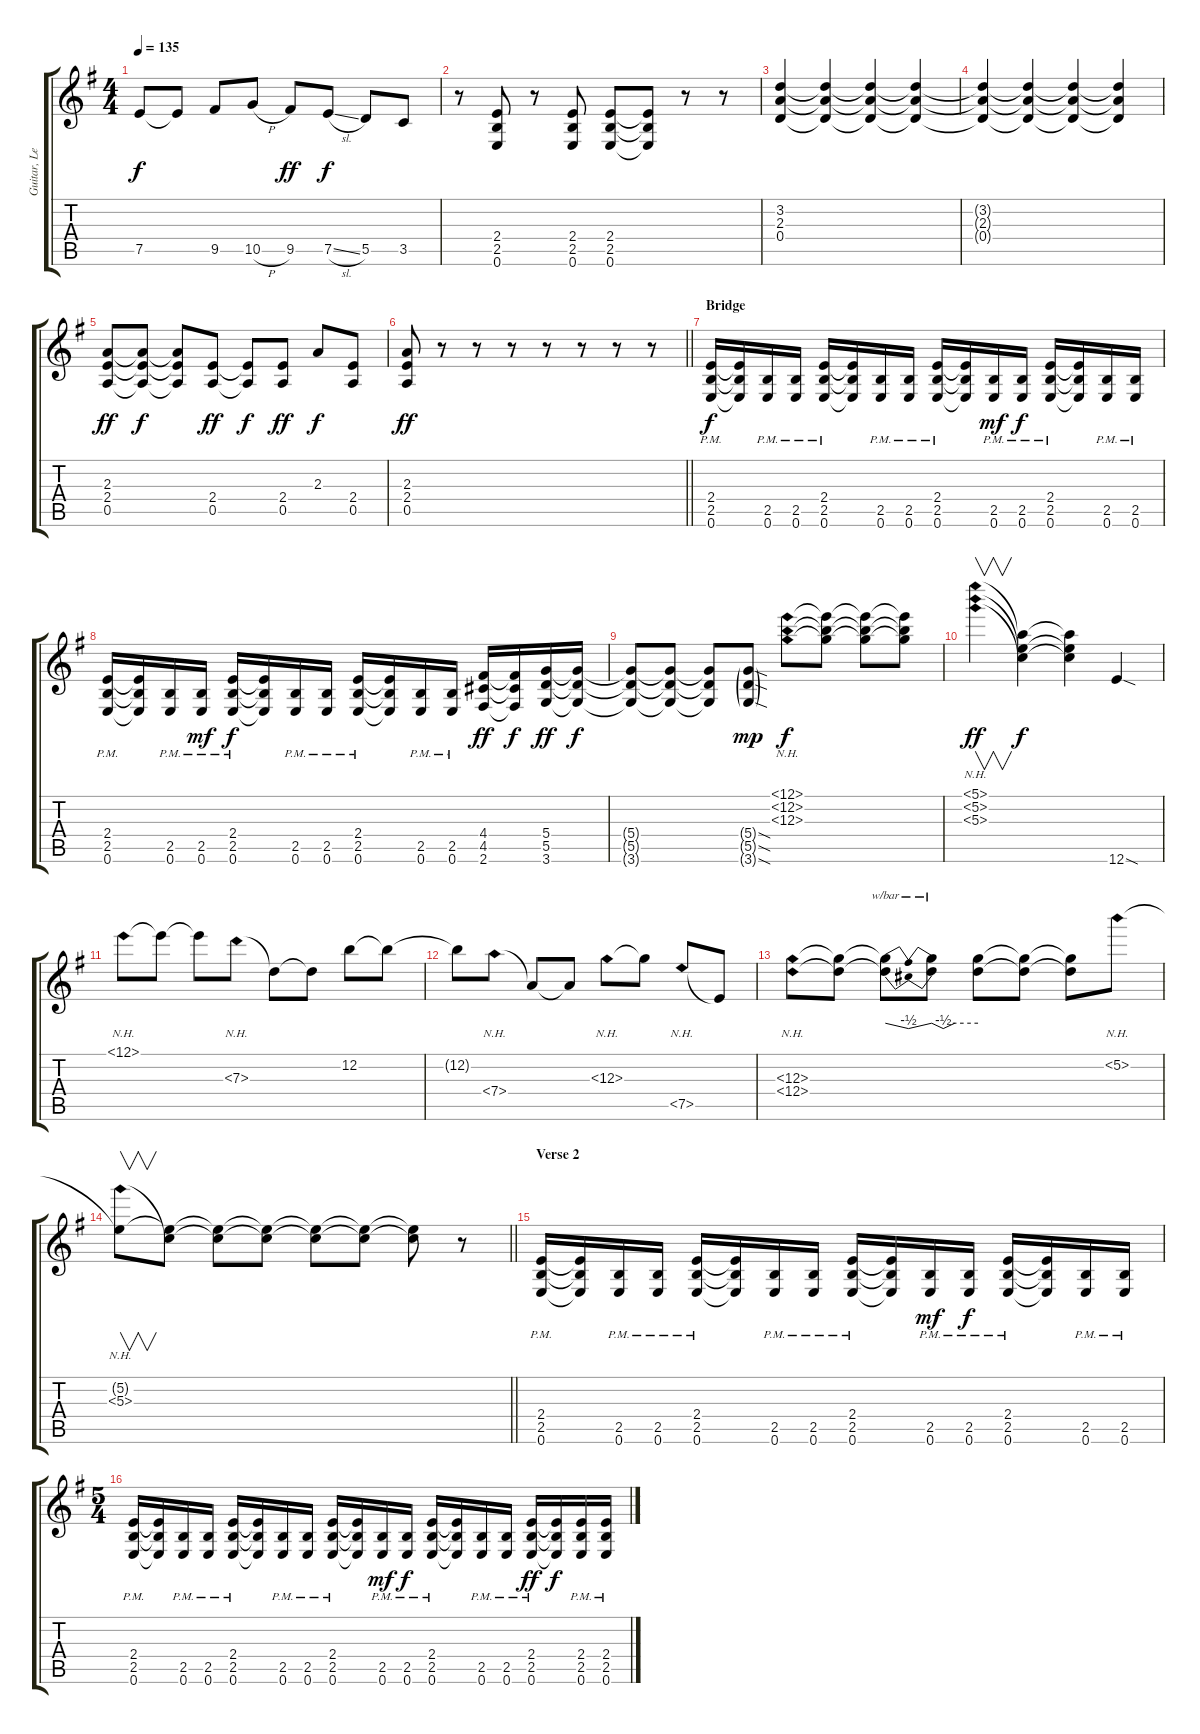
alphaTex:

\track ("Guitar, Lead" "Guitar, Le") {instrument distortionguitar}
\staff {score tabs}
\tuning (E4 B3 G3 D3 A2 E2) {hide}
\ts (4 4)
\tempo 135
\clef g2
\ks g
7.5.8{dy f} 7.5{t}.8 9.5.8 10.5{h}.8 9.5.8{dy ff} 7.5{sl}.8{dy f} 5.5.8 3.5.8 |
r.8 (2.4 2.5 0.6).8 r.8 (2.4 2.5 0.6).8 (2.4 2.5 0.6).8 (2.4{t} 2.5{t} 0.6{t}).8 r.8 r.8 |
(3.2 2.3 0.4).4 (3.2{t} 2.3{t} 0.4{t}).4 (3.2{t} 2.3{t} 0.4{t}).4 (3.2{t} 2.3{t} 0.4{t}).4 |
(3.2{t} 2.3{t} 0.4{t}).4 (3.2{t} 2.3{t} 0.4{t}).4 (3.2{t} 2.3{t} 0.4{t}).4 (3.2{t} 2.3{t} 0.4{t}).4 |
(2.3 2.4 0.5).8{dy ff} (2.3{t} 2.4{t} 0.5{t}).8{dy f} (2.3{t} 2.4{t} 0.5{t}).8 (2.4 0.5).8{dy ff} (2.4{t} 0.5{t}).8{dy f} (2.4 0.5).8{dy ff} 2.3.8{dy f} (2.4 0.5).8 |
\barLineRight lightlight
(2.3 2.4 0.5).8{dy ff} r.8 r.8 r.8 r.8 r.8 r.8 r.8 |
\section ("" "Bridge")
(2.4{pm} 2.5{pm} 0.6{pm}).16{dy f} (2.4{t} 2.5{t} 0.6{t}).16 (2.5{pm} 0.6{pm}).16 (2.5{pm} 0.6{pm}).16 (2.4{pm} 2.5{pm} 0.6{pm}).16 (2.4{t} 2.5{t} 0.6{t}).16 (2.5{pm} 0.6{pm}).16 (2.5{pm} 0.6{pm}).16 (2.4{pm} 2.5{pm} 0.6{pm}).16 (2.4{t} 2.5{t} 0.6{t}).16 (2.5{pm} 0.6{pm}).16{dy mf} (2.5{pm} 0.6{pm}).16{dy f} (2.4{pm} 2.5{pm} 0.6{pm}).16 (2.4{t} 2.5{t} 0.6{t}).16 (2.5{pm} 0.6{pm}).16 (2.5{pm} 0.6{pm}).16 |
(2.4{pm} 2.5{pm} 0.6{pm}).16 (2.4{t} 2.5{t} 0.6{t}).16 (2.5{pm} 0.6{pm}).16 (2.5{pm} 0.6{pm}).16{dy mf} (2.4{pm} 2.5{pm} 0.6{pm}).16{dy f} (2.4{t} 2.5{t} 0.6{t}).16 (2.5{pm} 0.6{pm}).16 (2.5{pm} 0.6{pm}).16 (2.4{pm} 2.5{pm} 0.6{pm}).16 (2.4{t} 2.5{t} 0.6{t}).16 (2.5{pm} 0.6{pm}).16 (2.5{pm} 0.6{pm}).16 (4.4 4.5 2.6).16{dy ff} (4.4{t} 4.5{t} 2.6{t}).16{dy f} (5.4 5.5 3.6).16{dy ff} (5.4{t} 5.5{t} 3.6{t}).16{dy f} |
(5.4{t} 5.5{t} 3.6{t}).8 (5.4{t} 5.5{t} 3.6{t}).8 (5.4{t} 5.5{t} 3.6{t}).8 (5.4{sod g} 5.5{sod g} 3.6{sod g}).8{dy mp} (12.1{nh} 12.2{nh} 12.3{nh}).8{dy f} (12.1{t} 12.2{t} 12.3{t}).8 (12.1{t} 12.2{t} 12.3{t}).8 (12.1{t} 12.2{t} 12.3{t}).8 |
(5.1{nh} 5.2{nh} 5.3{nh}).4{v dy ff} (5.1{t} 5.2{t} 5.3{t}).4{dy f} (5.1{t} 5.2{t} 5.3{t}).4 12.6{sod}.4 |
12.1{nh}.8 12.1{t}.8 12.1{t}.8 7.3{nh}.8 7.3{t}.8 7.3{t}.8 12.2.8 12.2{t}.8 |
12.2{t}.8 7.4{nh}.8 7.4{t}.8 7.4{t}.8 12.3{nh}.8 12.3{t}.8 7.5{nh}.8 7.5{t}.8 |
(12.3{nh} 12.4{nh}).8 (12.3{t} 12.4{t}).8 (12.3{t} 12.4{t}).8{tbe (dip default 0 0 30 -2 60 0)} (12.3{t} 12.4{t}).8{tbe (custom default 0 0 15 -2 30 0 60 0)} (12.3{t} 12.4{t}).8 (12.3{t} 12.4{t}).8 (12.3{t} 12.4{t}).8 5.2{nh}.8 |
\barLineRight lightlight
(5.2{t} 5.3{nh}).8{v} (5.2{t} 5.3{t}).8 (5.2{t} 5.3{t}).8 (5.2{t} 5.3{t}).8 (5.2{t} 5.3{t}).8 (5.2{t} 5.3{t}).8 (5.2{t} 5.3{t}).8 r.8 |
\section ("" "Verse 2")
(2.4{pm} 2.5{pm} 0.6{pm}).16 (2.4{t} 2.5{t} 0.6{t}).16 (2.5{pm} 0.6{pm}).16 (2.5{pm} 0.6{pm}).16 (2.4{pm} 2.5{pm} 0.6{pm}).16 (2.4{t} 2.5{t} 0.6{t}).16 (2.5{pm} 0.6{pm}).16 (2.5{pm} 0.6{pm}).16 (2.4{pm} 2.5{pm} 0.6{pm}).16 (2.4{t} 2.5{t} 0.6{t}).16 (2.5{pm} 0.6{pm}).16{dy mf} (2.5{pm} 0.6{pm}).16{dy f} (2.4{pm} 2.5{pm} 0.6{pm}).16 (2.4{t} 2.5{t} 0.6{t}).16 (2.5{pm} 0.6{pm}).16 (2.5{pm} 0.6{pm}).16 |
\ts (5 4)
(2.4{pm} 2.5{pm} 0.6{pm}).16 (2.4{t} 2.5{t} 0.6{t}).16 (2.5{pm} 0.6{pm}).16 (2.5{pm} 0.6{pm}).16 (2.4{pm} 2.5{pm} 0.6{pm}).16 (2.4{t} 2.5{t} 0.6{t}).16 (2.5{pm} 0.6{pm}).16 (2.5{pm} 0.6{pm}).16 (2.4{pm} 2.5{pm} 0.6{pm}).16 (2.4{t} 2.5{t} 0.6{t}).16 (2.5{pm} 0.6{pm}).16{dy mf} (2.5{pm} 0.6{pm}).16{dy f} (2.4{pm} 2.5{pm} 0.6{pm}).16 (2.4{t} 2.5{t} 0.6{t}).16 (2.5{pm} 0.6{pm}).16 (2.5{pm} 0.6{pm}).16 (2.4{pm} 2.5{pm} 0.6{pm}).16{dy ff} (2.4{t} 2.5{t} 0.6{t}).16{dy f} (2.4{pm} 2.5{pm} 0.6{pm}).16 (2.4{pm} 2.5{pm} 0.6{pm}).16
